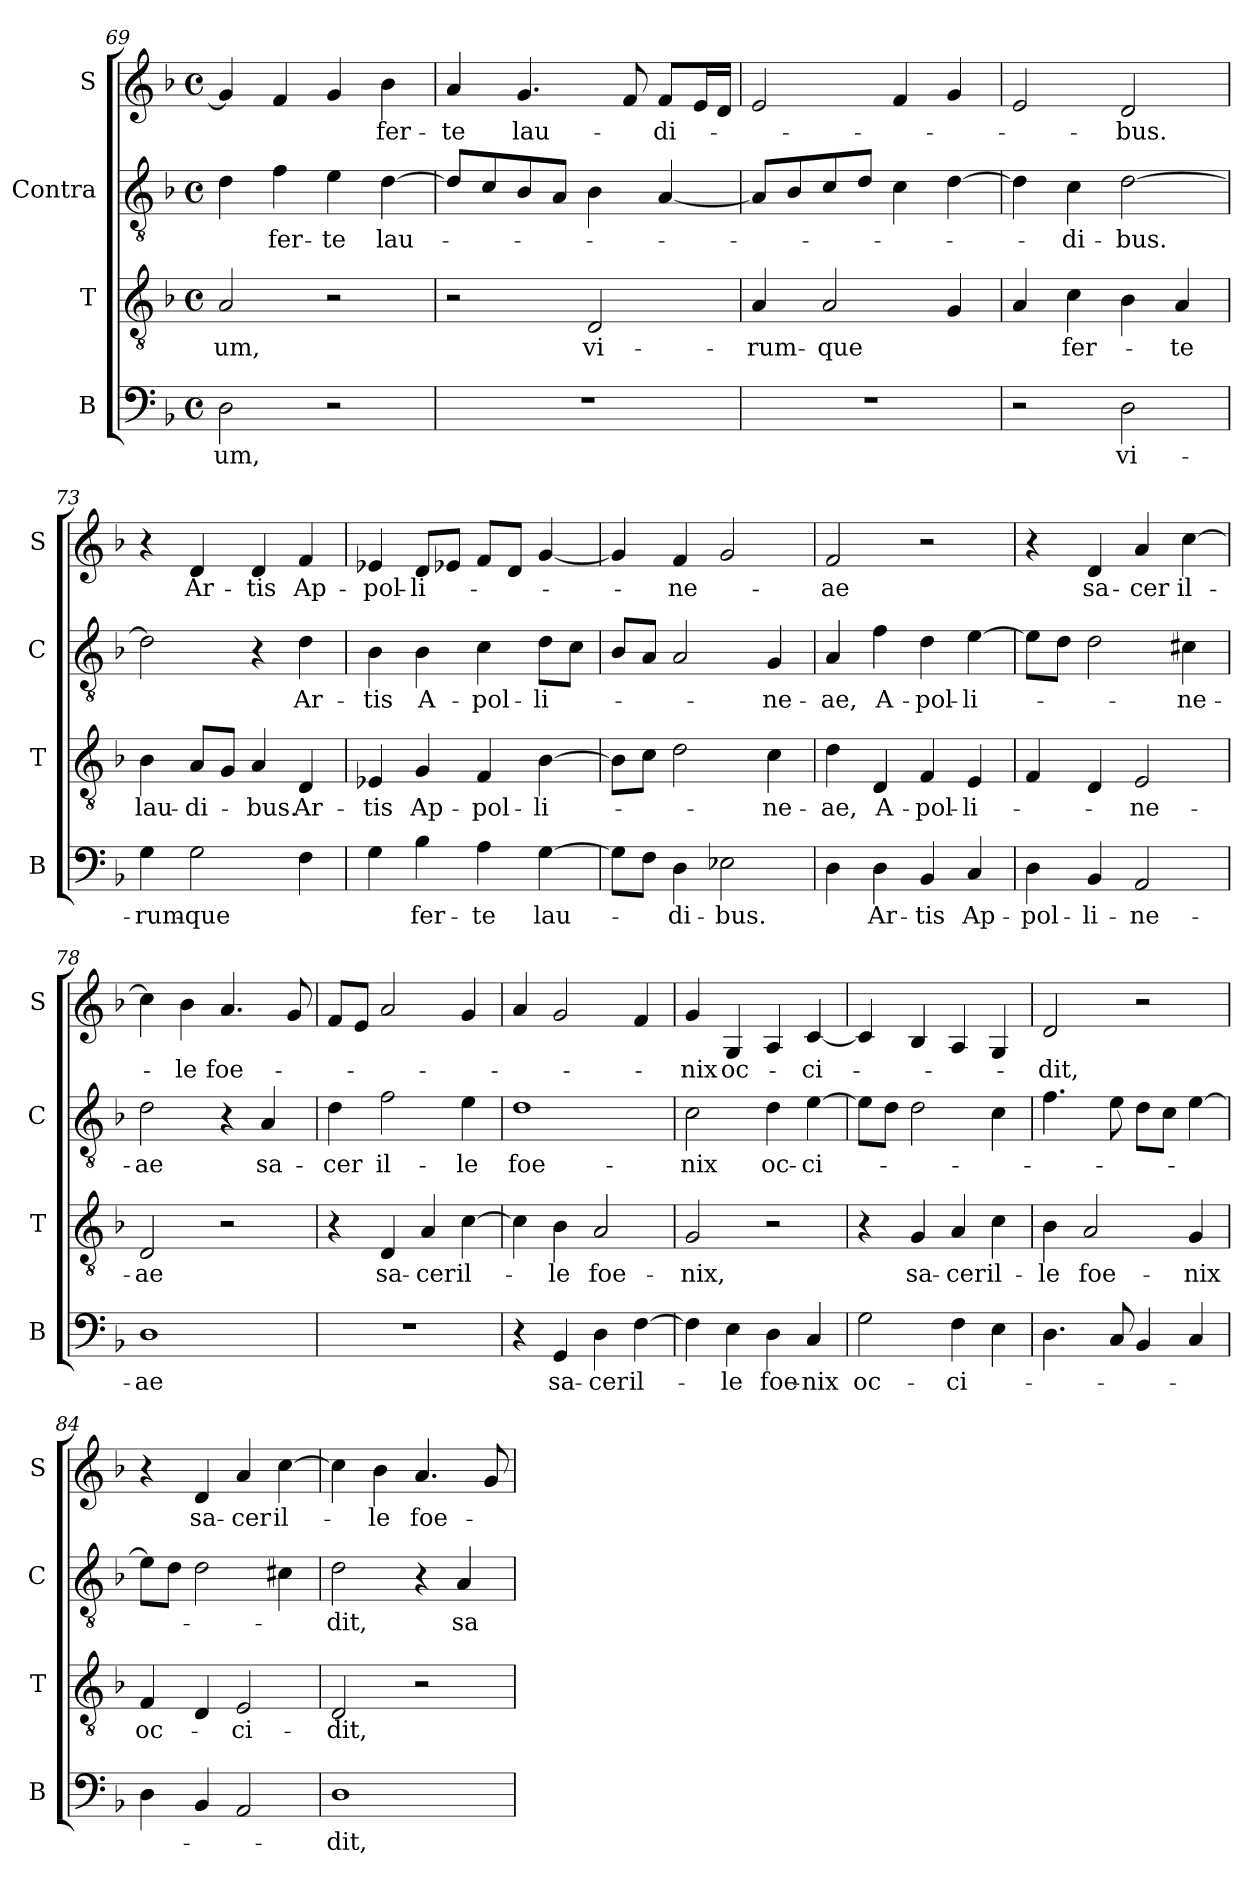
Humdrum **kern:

**kern	**text	**kern	**text	**kern	**text	**kern	**text
*part4	*part4	*part3	*part3	*part2	*part2	*part1	*part1
*staff4	*staff4	*staff3	*staff3	*staff2	*staff2	*staff1	*staff1
*I"B	*	*I"T	*	*I"Contra	*	*I"S	*
*I'B	*	*I'T	*	*I'C	*	*I'S	*
*clefF4	*	*clefGv2	*	*clefGv2	*	*clefG2	*
*k[b-]	*	*k[b-]	*	*k[b-]	*	*k[b-]	*
*M4/4	*	*M4/4	*	*M4/4	*	*M4/4	*
*met(c)	*	*met(c)	*	*met(c)	*	*met(c)	*
=69	=69	=69	=69	=69	=69	=69	=69
2D\	-um,	2A/	-um,	4d\	.	4g/]	.
.	.	.	.	4f\	fer-	4f/	.
2r	.	2r	.	4e\	-te	4g/	.
.	.	.	.	[4d\	lau-	4b-\	fer-
=70	=70	=70	=70	=70	=70	=70	=70
1r	.	2r	.	8d/L]	.	4a/	-te
.	.	.	.	8c/	.	.	.
.	.	.	.	8B-/	.	4.g/	lau-
.	.	.	.	8A/J	.	.	.
.	.	2D/	vi-	4B-\	.	.	.
.	.	.	.	.	.	8f/	.
.	.	.	.	[4A/	.	8f/L	-di-
.	.	.	.	.	.	16e/L	.
.	.	.	.	.	.	16d/JJ	.
=71	=71	=71	=71	=71	=71	=71	=71
1r	.	4A/	-rum-	8A/L]	.	2e/	.
.	.	.	.	8B-/	.	.	.
.	.	2A/	-que	8c/	.	.	.
.	.	.	.	8d/J	.	.	.
.	.	.	.	4c\	.	4f/	.
.	.	4G/	.	[4d\	.	4g/	.
=72	=72	=72	=72	=72	=72	=72	=72
2r	.	4A/	.	4d\]	.	2e/	.
.	.	4c\	fer-	4c\	-di-	.	.
2D\	vi-	4B-\	.	[2d\	-bus.	2d/	-bus.
.	.	4A/	-te	.	.	.	.
=73	=73	=73	=73	=73	=73	=73	=73
4G\	-rum-	4B-\	lau-	2d\]	.	4r	.
2G\	-que	8A/L	-di-	.	.	4d/	Ar-
.	.	8G/J	.	.	.	.	.
.	.	4A/	-bus.	4r	.	4d/	-tis
4F\	.	4D/	Ar-	4d\	Ar-	4f/	Ap-
=74	=74	=74	=74	=74	=74	=74	=74
4G\	.	4E-X/	-tis	4B-\	-tis	4e-X/	-pol-
4B-\	fer-	4G/	Ap-	4B-\	A-	8d/L	-li-
.	.	.	.	.	.	8e-X/J	.
4A\	-te	4F/	-pol-	4c\	-pol-	8f/L	.
.	.	.	.	.	.	8d/J	.
[4G\	lau-	[4B-\	-li-	8d\L	-li-	[4g/	.
.	.	.	.	8c\J	.	.	.
=75	=75	=75	=75	=75	=75	=75	=75
8G\L]	.	8B-\L]	.	8B-/L	.	4g/]	.
8F\J	.	8c\J	.	8A/J	.	.	.
4D\	di-	2d\	.	2A/	.	4f/	-ne-
2E-X\	-bus.	.	.	.	.	2g/	.
.	.	4c\	-ne-	4G/	-ne-	.	.
=76	=76	=76	=76	=76	=76	=76	=76
4D\	.	4d\	-ae,	4A/	-ae,	2f/	-ae
4D\	Ar-	4D/	A-	4f\	A-	.	.
4BB-/	-tis	4F/	-pol-	4d\	-pol-	2r	.
4C/	Ap-	4E/	-li-	[4e\	-li-	.	.
=77	=77	=77	=77	=77	=77	=77	=77
4D\	-pol-	4F/	.	8e\L]	.	4r	.
.	.	.	.	8d\J	.	.	.
4BB-/	-li-	4D/	.	2d\	.	4d/	sa-
2AA/	-ne-	2E/	-ne-	.	.	4a/	-cer
.	.	.	.	4c#X\	-ne-	[4cc\	il-
=78	=78	=78	=78	=78	=78	=78	=78
1D	-ae	2D/	-ae	2d\	-ae	4cc\]	.
.	.	.	.	.	.	4b-\	-le
.	.	2r	.	4r	.	4.a/	foe-
.	.	.	.	4A/	sa-	.	.
.	.	.	.	.	.	8g/	.
=79	=79	=79	=79	=79	=79	=79	=79
1r	.	4r	.	4d\	-cer	8f/L	.
.	.	.	.	.	.	8e/J	.
.	.	4D/	sa-	2f\	il-	2a/	.
.	.	4A/	-cer	.	.	.	.
.	.	[4c\	il-	4e\	-le	4g/	.
=80	=80	=80	=80	=80	=80	=80	=80
4r	.	4c\]	.	1d	foe-	4a/	.
4GG/	sa-	4B-\	-le	.	.	2g/	.
4D\	-cer	2A/	foe-	.	.	.	.
[4F\	il-	.	.	.	.	4f/	.
=81	=81	=81	=81	=81	=81	=81	=81
4F\]	.	2G/	-nix,	2c\	-nix	4g/	-nix
4E\	-le	.	.	.	.	4G/	oc-
4D\	foe-	2r	.	4d\	oc-	4A/	.
4C/	-nix	.	.	[4e\	-ci-	[4c/	-ci-
=82	=82	=82	=82	=82	=82	=82	=82
2G\	oc-	4r	.	8e\L]	.	4c/]	.
.	.	.	.	8d\J	.	.	.
.	.	4G/	sa-	2d\	.	4B-/	.
4F\	ci-	4A/	-cer	.	.	4A/	.
4E\	.	4c\	il-	4c\	.	4G/	.
=83	=83	=83	=83	=83	=83	=83	=83
4.D\	.	4B-\	-le	4.f\	.	2d/	-dit,
.	.	2A/	foe-	.	.	.	.
8C/	.	.	.	8e\	.	.	.
4BB-/	.	.	.	8d\L	.	2r	.
.	.	.	.	8c\J	.	.	.
4C/	.	4G/	-nix	[4e\	.	.	.
=84	=84	=84	=84	=84	=84	=84	=84
4D\	.	4F/	oc-	8e\L]	.	4r	.
.	.	.	.	8d\J	.	.	.
4BB-/	.	4D/	.	2d\	.	4d/	sa-
2AA/	.	2E/	-ci-	.	.	4a/	-cer
.	.	.	.	4c#X\	.	[4cc\	il-
=85	=85	=85	=85	=85	=85	=85	=85
1D	-dit,	2D/	-dit,	2d\	-dit,	4cc\]	.
.	.	.	.	.	.	4b-\	-le
.	.	2r	.	4r	.	4.a/	foe-
.	.	.	.	4A/	sa-	.	.
.	.	.	.	.	.	8g/	.
=	=	=	=	=	=	=	=
*-	*-	*-	*-	*-	*-	*-	*-
